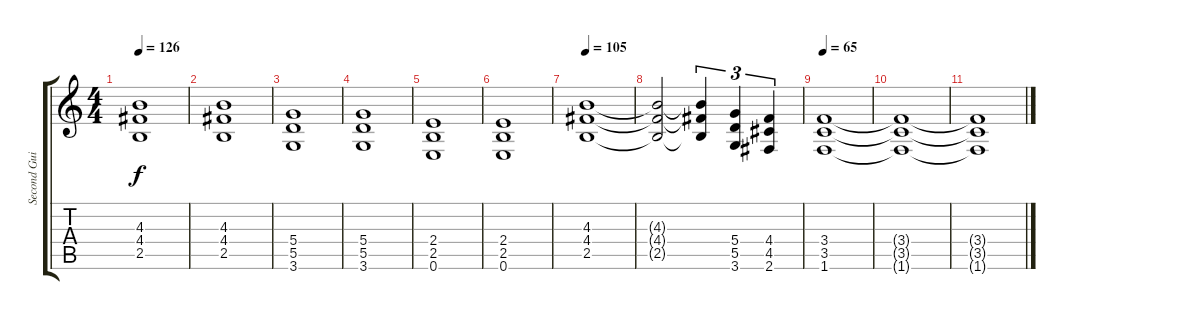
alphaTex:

\track ("Second Guitar" "Second Gui") {instrument distortionguitar}
\staff {score tabs}
\tuning (E4 B3 G3 D3 A2 E2) {hide}
\ts (4 4)
\tempo 126
\clef g2
\ks c
(4.3 4.4 2.5).1{dy f} |
(4.3 4.4 2.5).1 |
(5.4 5.5 3.6).1 |
(5.4 5.5 3.6).1 |
(2.4 2.5 0.6).1 |
(2.4 2.5 0.6).1 |
\tempo 105
(4.3 4.4 2.5).1 |
(4.3{t} 4.4{t} 2.5{t}).2 (4.3{t} 4.4{t} 2.5{t}).4{tu (3 2)} (5.4 5.5 3.6).4{tu (3 2)} (4.4 4.5 2.6).4{tu (3 2)} |
\tempo 65
(3.4 3.5 1.6).1 |
(3.4{t} 3.5{t} 1.6{t}).1 |
(3.4{t} 3.5{t} 1.6{t}).1
